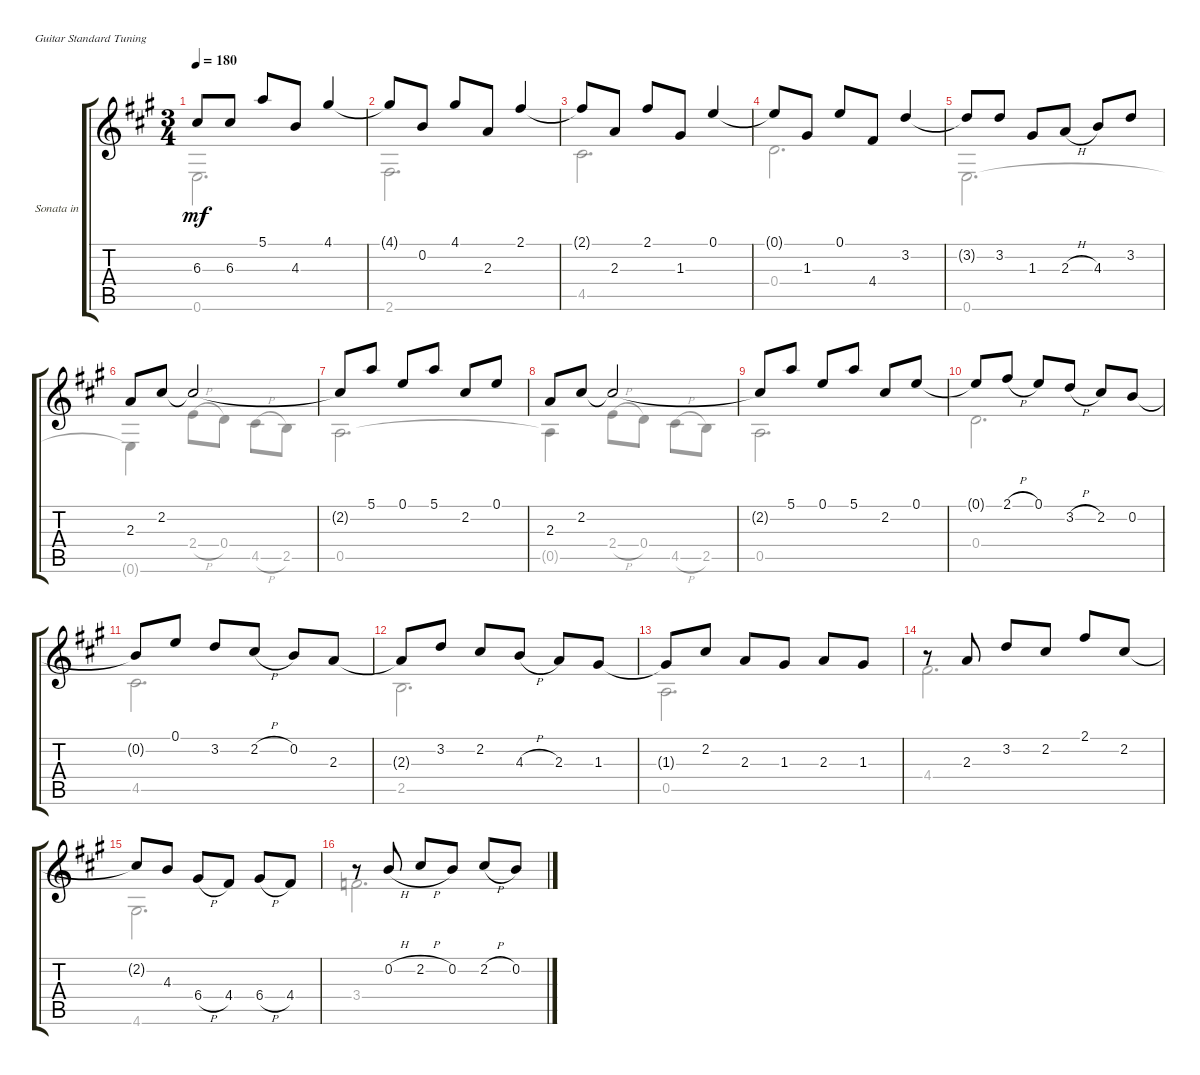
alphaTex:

\bracketExtendMode groupsimilarinstruments
\firstSystemTrackNameOrientation horizontal
\otherSystemsTrackNameOrientation horizontal
\track ("Sonata in F# - Courante" "Sonata in ") {instrument acousticguitarnylon}
\staff {score tabs}
\tuning (E4 B3 G3 D3 A2 E2)
\voice
\ts (3 4)
\tempo 180
\clef g2
\ks a
6.3{t}.8{dy mf} 6.3.8 5.1.8 4.3.8 4.1.4 |
4.1{t}.8 0.2.8 4.1.8 2.3.8 2.1.4 |
2.1{t}.8 2.3.8 2.1.8 1.3.8 0.1.4 |
0.1{t}.8 1.3.8 0.1.8 4.4.8 3.2.4 |
3.2{t}.8 3.2.8 1.3.8 2.3{h}.8 4.3.8 3.2.8 |
2.3.8 2.2.8 2.2{t}.2 |
2.2{t}.8 5.1.8 0.1.8 5.1.8 2.2.8 0.1.8 |
2.3.8 2.2.8 2.2{t}.2 |
2.2{t}.8 5.1.8 0.1.8 5.1.8 2.2.8 0.1.8 |
0.1{t}.8 2.1{h}.8 0.1.8 3.2{h}.8 2.2.8 0.2.8 |
0.2{t}.8 0.1.8 3.2.8 2.2{h}.8 0.2.8 2.3.8 |
2.3{t}.8 3.2.8 2.2.8 4.3{h}.8 2.3.8 1.3.8 |
1.3{t}.8 2.2.8 2.3.8 1.3.8 2.3.8 1.3.8 |
r.8 2.3.8 3.2.8 2.2.8 2.1.8 2.2.8 |
2.2{t}.8 4.3.8 6.4{h}.8 4.4.8 6.4{h}.8 4.4.8 |
r.8 0.2{h}.8 2.2{h}.8 0.2.8 2.2{h}.8 0.2.8
\voice
\clef g2
\ottava regular
\simile none
\ks a
0.6.2{d dy mf} |
2.6.2{d} |
4.5.2{d} |
0.4.2{d} |
0.6.2{d} |
0.6{t}.4 2.4{h}.8 0.4.8 4.5{h}.8 2.5.8 |
0.5.2{d} |
0.5{t}.4 2.4{h}.8 0.4.8 4.5{h}.8 2.5.8 |
0.5.2{d} |
0.4.2{d} |
4.5.2{d} |
2.5.2{d} |
0.5.2{d} |
4.4.2{d} |
4.6.2{d} |
3.4.2{d}
